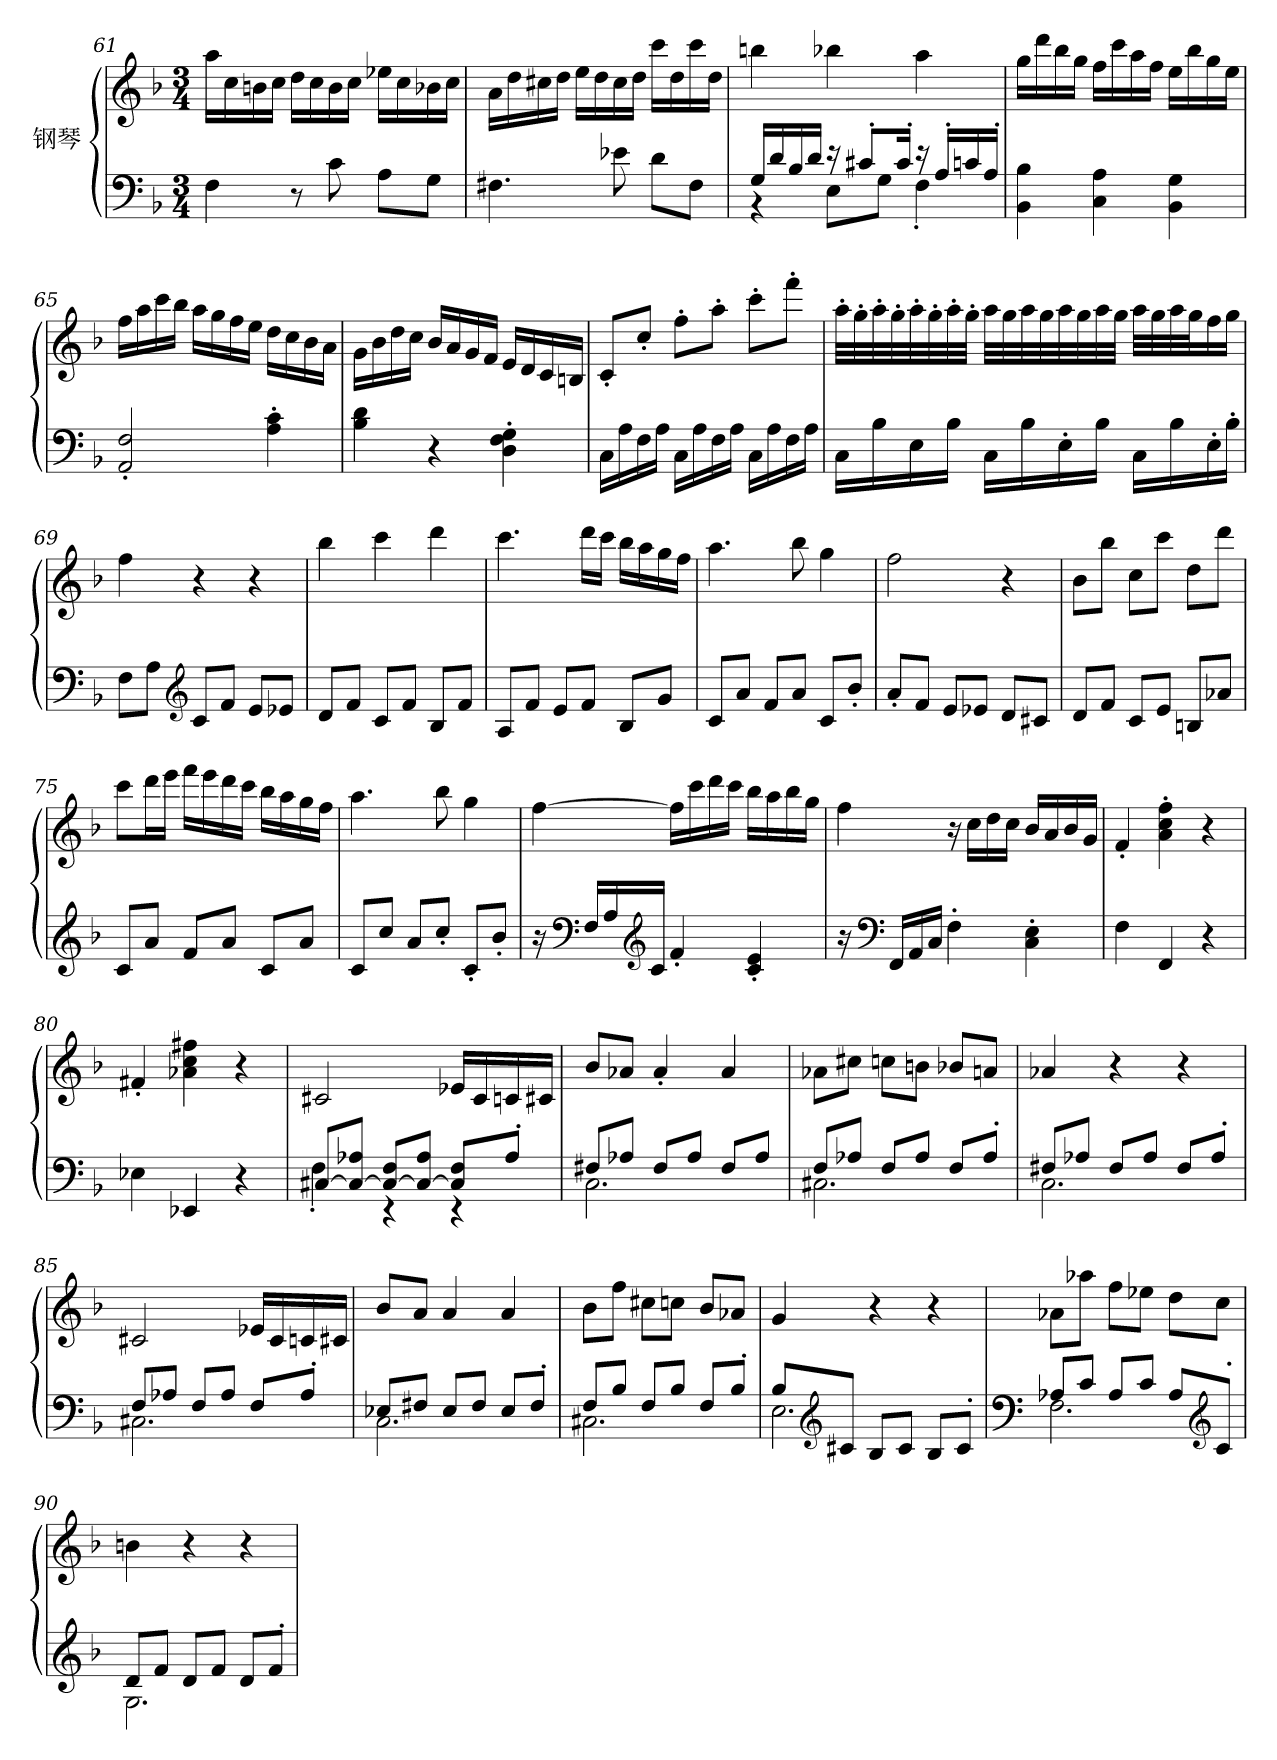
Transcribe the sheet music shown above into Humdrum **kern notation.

**kern	**kern
*part2	*part1
*staff2	*staff1
*I"钢琴	*I"钢琴
!!LO:LB:g=z
*clefF4	*clefG2
*k[b-]	*k[b-]
*M3/4	*M3/4
=61	=61
4F\	16aa\LL
.	16cc\
.	16bn\
.	16cc\JJ
8r	16dd\LL
.	16cc\
8c\	16b\
.	16cc\JJ
8A\L	16ee-X\LL
.	16cc\
8G\J	16b-X\
.	16cc\JJ
=62	=62
4.F#X\	16a\LL
.	16dd\
.	16cc#X\
.	16dd\JJ
.	16ee\LL
.	16dd\
8e-X\	16cc#\
.	16dd\JJ
8d\L	16ccc\LL
.	16dd\
8F#\J	16ccc\
.	16dd\JJ
=63	=63
*^	*
16G/LL	4r	4bbn\
16d/	.	.
16B-/	.	.
16d/JJ	.	.
16r	8E\L	4bb-X\
8c#X'/L	.	.
.	8G\J	.
16c#'/Jk	.	.
16r	4F'\	4aa\
16A'/LL	.	.
16cn/	.	.
16A'/JJ	.	.
*v	*v	*
!!LO:LB:g=z
=64	=64
4BB-\ 4B-\	16gg\LL
.	16ddd\
.	16bb-\
.	16gg\JJ
4C\ 4A\	16ff\LL
.	16ccc\
.	16aa\
.	16ff\JJ
4BB-\ 4G\	16ee\LL
.	16bb-\
.	16gg\
.	16ee\JJ
=65	=65
2AA/' 2F/'	16ff\LL
.	16aa\
.	16ccc\
.	16bb-\JJ
.	16aa\LL
.	16gg\
.	16ff\
.	16ee\JJ
4A\' 4c\'	16dd\LL
.	16cc\
.	16b-\
.	16a\JJ
=66	=66
4B-\ 4d\	16g\LL
.	16b-\
.	16dd\
.	16cc\JJ
4r	16b-/LL
.	16a/
.	16g/
.	16f/JJ
4D\' 4F\' 4G\'	16e/LL
.	16d/
.	16c/
.	16Bn/JJ
!!LO:LB:g=z
=67	=67
16C\LL	8c'/L
16A\	.
16F\	8cc'/J
16A\JJ	.
16C\LL	8ff'\L
16A\	.
16F\	8aa'\J
16A\JJ	.
16C\LL	8ccc'\L
16A\	.
16F\	8fff'\J
16A\JJ	.
=68	=68
16C\LL	32aa'\LLL
.	32gg'\
16B-\	32aa'\
.	32gg'\
16E\	32aa'\
.	32gg'\
16B-\JJ	32aa'\
.	32gg'\JJJ
16C\LL	32aa\LLL
.	32gg\
16B-\	32aa\
.	32gg\
16E'\	32aa\
.	32gg\
16B-\JJ	32aa\
.	32gg\JJJ
16C\LL	32aa\LLL
.	32gg\
16B-\	32aa\
.	32gg\J
16E'\	16ff\
16B-'\JJ	16gg\JJ
=69	=69
8F\L	4ff\
8A\J	.
*clefG2	*
8c/L	4r
8f/J	.
8e/L	4r
8e-X/J	.
!!LO:LB:g=z
=70	=70
8d/L	4bb-\
8f/J	.
8c/L	4ccc\
8f/J	.
8B-/L	4ddd\
8f/J	.
=71	=71
8A/L	4.ccc\
8f/J	.
8e/L	.
8f/J	16ddd\LL
.	16ccc\JJ
8B-/L	16bb-\LL
.	16aa\
8g/J	16gg\
.	16ff\JJ
=72	=72
8c/L	4.aa\
8a/J	.
8f/L	.
8a/J	8bb-\
8c/L	4gg\
8b-'/J	.
=73	=73
8a'/L	2ff\
8f/J	.
8e/L	.
8e-X/J	.
8d/L	4r
8c#X/J	.
=74	=74
8d/L	8b-\L
8f/J	8bb-\J
8c/L	8cc\L
8e/J	8ccc\J
8Bn/L	8dd\L
8a-X/J	8ddd\J
!!LO:LB:g=z
=75	=75
8c/L	8ccc\L
8a/J	16ddd\L
.	16eee\JJ
8f/L	16fff\LL
.	16eee\
8a/J	16ddd\
.	16ccc\JJ
8c/L	16bb-\LL
.	16aa\
8a/J	16gg\
.	16ff\JJ
=76	=76
8c/L	4.aa\
8cc/J	.
8a/L	.
8cc'/J	8bb-\
8c'/L	4gg\
8b-'/J	.
=77	=77
16r	[4ff\
*clefF4	*
16F/LL	.
16A/	.
*clefG2	*
16c/JJ	.
4f'/	16ff\LL]
.	16ccc\
.	16ddd\
.	16ccc\JJ
4c/' 4e/'	16bb-\LL
.	16aa\
.	16bb-\
.	16gg\JJ
!!LO:PB:g=z
=78	=78
16r	4ff\
*clefF4	*
16FF/LL	.
16AA/	.
16C/JJ	.
4F'\	16r
.	16cc\LL
.	16dd\
.	16cc\JJ
4C\' 4E\'	16b-/LL
.	16a/
.	16b-/
.	16g/JJ
=79	=79
4F\	4f'/
4FF/	4a\' 4cc\' 4ff\'
4r	4r
=80	=80
4E-X\	4f#X'/
4EE-X/	4a-X\ 4cc\ 4ff#X\
4r	4r
=81	=81
*^	*
[8C#X/L	4F'\	2c#X/
8C#/_ 8A-X/J	.	.
8C#/_ 8F/L	4r	.
8C#/_ 8A-/J	.	.
8C#/] 8F/L	4r	16e-X/LL
.	.	16c#/
8A-'/J	.	16cn/
.	.	16c#X/JJ
!!LO:LB:g=z
=82	=82	=82
8F#X/L	2.C\	8b-/L
8A-X/J	.	8a-X/J
8F#/L	.	4a-'/
8A-/J	.	.
8F#/L	.	4a-/
8A-/J	.	.
=83	=83	=83
8F/L	2.C#X\	8a-X\L
8A-X/J	.	8cc#X\J
8F/L	.	8ccn\L
8A-/J	.	8bn\J
8F/L	.	8b-X/L
8A-'/J	.	8an/J
=84	=84	=84
8F#X/L	2.C\	4a-X/
8A-X/J	.	.
8F#/L	.	4r
8A-/J	.	.
8F#/L	.	4r
8A-'/J	.	.
=85	=85	=85
8F/L	2.C#X\	2c#X/
8A-X/J	.	.
8F/L	.	.
8A-/J	.	.
8F/L	.	16e-X/LL
.	.	16c#/
8A-'/J	.	16cn/
.	.	16c#X/JJ
!!LO:LB:g=z
=86	=86	=86
8E-X/L	2.C\	8b-/L
8F#X/J	.	8a/J
8E-/L	.	4a/
8F#/J	.	.
8E-/L	.	4a/
8F#'/J	.	.
=87	=87	=87
8F/L	2.C#X\	8b-\L
8B-/J	.	8ff\J
8F/L	.	8cc#X\L
8B-/J	.	8ccn\J
8F/L	.	8b-/L
8B-'/J	.	8a-X/J
=88	=88	=88
8B-/L	2.E\	4g/
*clefG2	*	*
8c#X/J	.	.
8B-/L	.	4r
8c#/J	.	.
8B-/L	.	4r
8c#'/J	.	.
=89	=89	=89
*clefF4	*	*
8A-X/L	2.F\	8a-X\L
8c/J	.	8aa-X\J
8A-/L	.	8ff\L
8c/J	.	8ee-X\J
8A-/L	.	8dd\L
*clefG2	*	*
8c'/J	.	8cc\J
!!LO:LB:g=z
=90	=90	=90
8d/L	2.G\	4bn\
8f/J	.	.
8d/L	.	4r
8f/J	.	.
8d/L	.	4r
8f'/J	.	.
*v	*v	*
=	=
*-	*-
